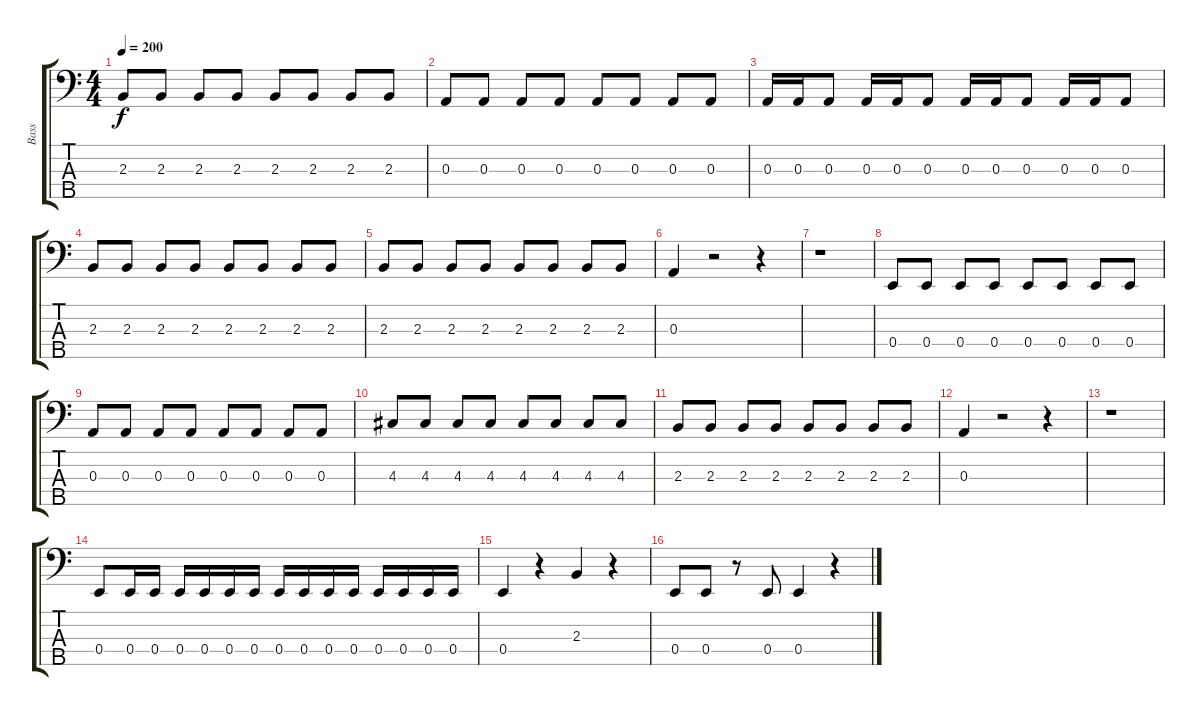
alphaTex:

\track ("Bass" "Bass") {instrument electricbassfinger}
\staff {score tabs}
\tuning (G2 D2 A1 E1 B0) {hide}
\ts (4 4)
\tempo 200
\clef f4
\ks c
2.3.8{dy f} 2.3.8 2.3.8 2.3.8 2.3.8 2.3.8 2.3.8 2.3.8 |
0.3.8 0.3.8 0.3.8 0.3.8 0.3.8 0.3.8 0.3.8 0.3.8 |
0.3.16 0.3.16 0.3.8 0.3.16 0.3.16 0.3.8 0.3.16 0.3.16 0.3.8 0.3.16 0.3.16 0.3.8 |
2.3.8 2.3.8 2.3.8 2.3.8 2.3.8 2.3.8 2.3.8 2.3.8 |
2.3.8 2.3.8 2.3.8 2.3.8 2.3.8 2.3.8 2.3.8 2.3.8 |
0.3.4 r.2 r.4 |
r.1 |
0.4.8 0.4.8 0.4.8 0.4.8 0.4.8 0.4.8 0.4.8 0.4.8 |
0.3.8 0.3.8 0.3.8 0.3.8 0.3.8 0.3.8 0.3.8 0.3.8 |
4.3.8 4.3.8 4.3.8 4.3.8 4.3.8 4.3.8 4.3.8 4.3.8 |
2.3.8 2.3.8 2.3.8 2.3.8 2.3.8 2.3.8 2.3.8 2.3.8 |
0.3.4 r.2 r.4 |
r.1 |
0.4.8 0.4.16 0.4.16 0.4.16 0.4.16 0.4.16 0.4.16 0.4.16 0.4.16 0.4.16 0.4.16 0.4.16 0.4.16 0.4.16 0.4.16 |
0.4.4 r.4 2.3.4 r.4 |
0.4.8 0.4.8 r.8 0.4.8 0.4.4 r.4
